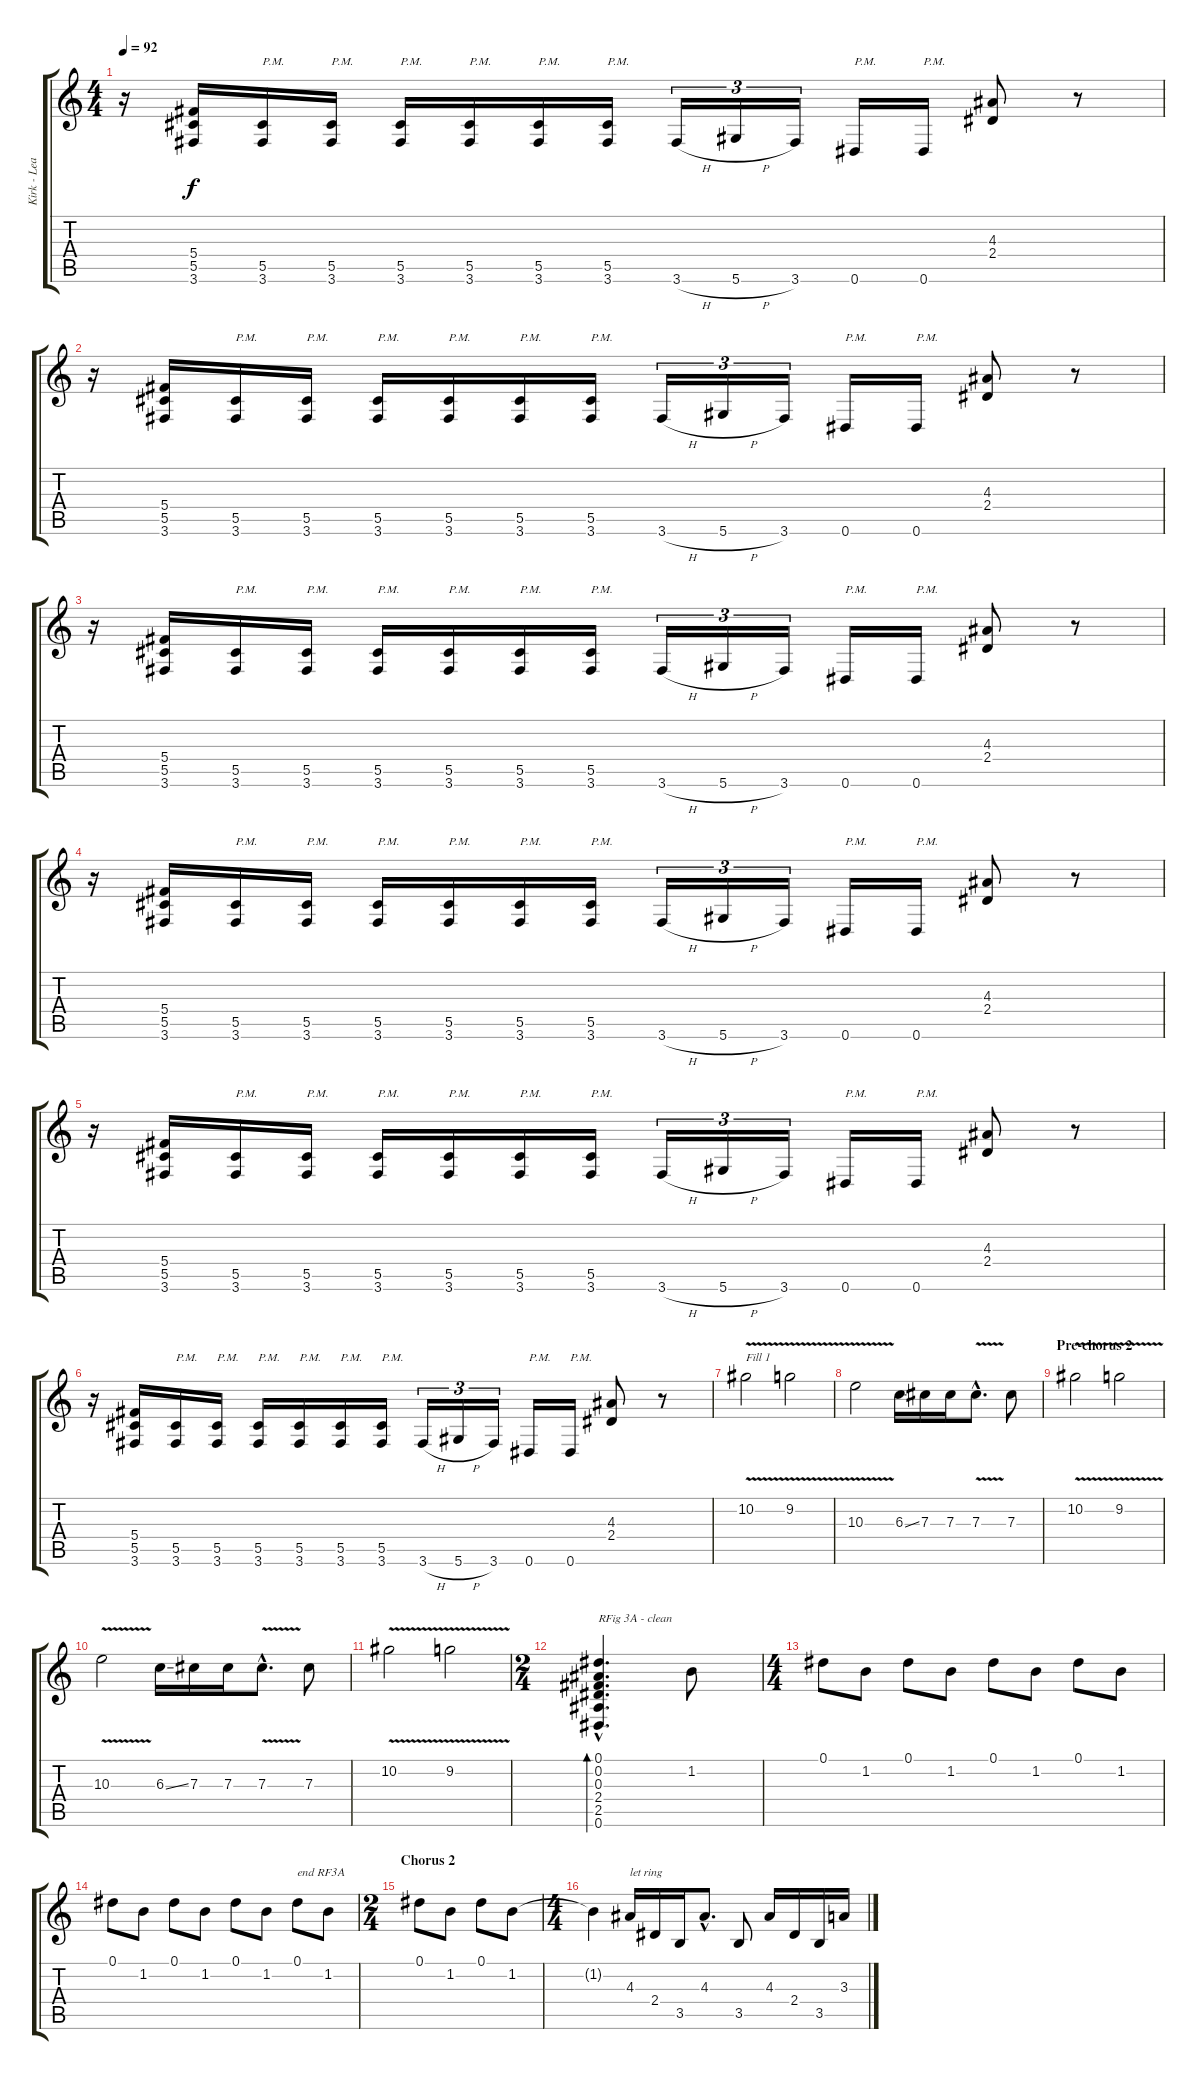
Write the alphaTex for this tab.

\track ("Kirk - Lead Guitar" "Kirk - Lea") {instrument distortionguitar}
\staff {score tabs}
\tuning (Eb4 Bb3 Gb3 Db3 Ab2 Eb2) {hide}
\ts (4 4)
\tempo 92
\clef g2
\ks c
r.16{dy f} (5.4 5.5 3.6).16 (5.5 3.6).16{txt "P.M."} (5.5 3.6).16{txt "P.M."} (5.5 3.6).16{txt "P.M."} (5.5 3.6).16{txt "P.M."} (5.5 3.6).16{txt "P.M."} (5.5 3.6).16{txt "P.M."} 3.6{h}.16{tu (3 2)} 5.6{h}.16{tu (3 2)} 3.6.16{tu (3 2)} 0.6.16{txt "P.M."} 0.6.16{txt "P.M."} (4.3 2.4).8 r.8 |
r.16 (5.4 5.5 3.6).16 (5.5 3.6).16{txt "P.M."} (5.5 3.6).16{txt "P.M."} (5.5 3.6).16{txt "P.M."} (5.5 3.6).16{txt "P.M."} (5.5 3.6).16{txt "P.M."} (5.5 3.6).16{txt "P.M."} 3.6{h}.16{tu (3 2)} 5.6{h}.16{tu (3 2)} 3.6.16{tu (3 2)} 0.6.16{txt "P.M."} 0.6.16{txt "P.M."} (4.3 2.4).8 r.8 |
r.16 (5.4 5.5 3.6).16 (5.5 3.6).16{txt "P.M."} (5.5 3.6).16{txt "P.M."} (5.5 3.6).16{txt "P.M."} (5.5 3.6).16{txt "P.M."} (5.5 3.6).16{txt "P.M."} (5.5 3.6).16{txt "P.M."} 3.6{h}.16{tu (3 2)} 5.6{h}.16{tu (3 2)} 3.6.16{tu (3 2)} 0.6.16{txt "P.M."} 0.6.16{txt "P.M."} (4.3 2.4).8 r.8 |
r.16 (5.4 5.5 3.6).16 (5.5 3.6).16{txt "P.M."} (5.5 3.6).16{txt "P.M."} (5.5 3.6).16{txt "P.M."} (5.5 3.6).16{txt "P.M."} (5.5 3.6).16{txt "P.M."} (5.5 3.6).16{txt "P.M."} 3.6{h}.16{tu (3 2)} 5.6{h}.16{tu (3 2)} 3.6.16{tu (3 2)} 0.6.16{txt "P.M."} 0.6.16{txt "P.M."} (4.3 2.4).8 r.8 |
r.16 (5.4 5.5 3.6).16 (5.5 3.6).16{txt "P.M."} (5.5 3.6).16{txt "P.M."} (5.5 3.6).16{txt "P.M."} (5.5 3.6).16{txt "P.M."} (5.5 3.6).16{txt "P.M."} (5.5 3.6).16{txt "P.M."} 3.6{h}.16{tu (3 2)} 5.6{h}.16{tu (3 2)} 3.6.16{tu (3 2)} 0.6.16{txt "P.M."} 0.6.16{txt "P.M."} (4.3 2.4).8 r.8 |
r.16 (5.4 5.5 3.6).16 (5.5 3.6).16{txt "P.M."} (5.5 3.6).16{txt "P.M."} (5.5 3.6).16{txt "P.M."} (5.5 3.6).16{txt "P.M."} (5.5 3.6).16{txt "P.M."} (5.5 3.6).16{txt "P.M."} 3.6{h}.16{tu (3 2)} 5.6{h}.16{tu (3 2)} 3.6.16{tu (3 2)} 0.6.16{txt "P.M."} 0.6.16{txt "P.M."} (4.3 2.4).8 r.8 |
10.2{v}.2{txt "Fill 1"} 9.2{v}.2 |
10.3{v}.2 6.3{ss}.16 7.3.16 7.3.16 7.3{v hac}.8{d} 7.3.8 |
\section ("" "Pre-chorus 2")
10.2{v}.2 9.2{v}.2 |
10.3{v}.2 6.3{ss}.16 7.3.16 7.3.16 7.3{v hac}.8{d} 7.3.8 |
10.2{v}.2 9.2{v}.2 |
\ts (2 4)
(0.1{hac} 0.2{hac} 0.3{hac} 2.4{hac} 2.5{hac} 0.6{hac}).4{d bd 60 txt "RFig 3A - clean" instrument electricguitarclean} 1.2.8 |
\ts (4 4)
0.1.8 1.2.8 0.1.8 1.2.8 0.1.8 1.2.8 0.1.8 1.2.8 |
0.1.8 1.2.8 0.1.8 1.2.8 0.1.8 1.2.8 0.1.8{txt "end RF3A"} 1.2.8 |
\ts (2 4)
\section ("" "Chorus 2")
0.1.8 1.2.8 0.1.8 1.2.8 |
\ts (4 4)
1.2{t}.4 4.3.16{txt "let ring"} 2.4.16 3.5.16 4.3{hac}.8{d} 3.5.8 4.3.16 2.4.16 3.5.16 3.3.16
